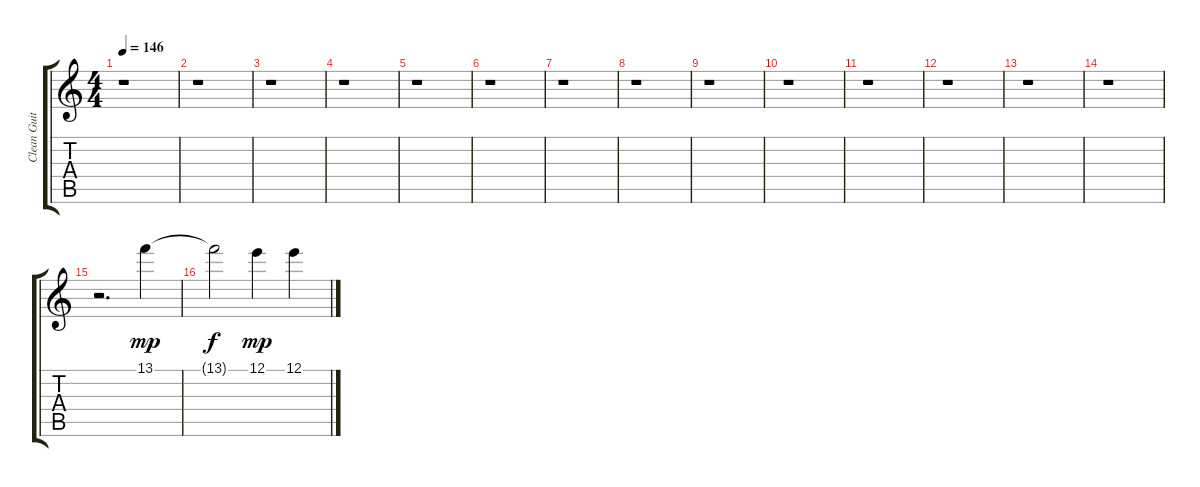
\track ("Clean Guitar" "Clean Guit") {instrument overdrivenguitar}
\staff {score tabs}
\tuning (E4 B3 G3 D3 A2 E2) {hide}
\ts (4 4)
\tempo 146
\clef g2
\ks c
r.1{dy f} |
r.1 |
r.1 |
r.1 |
r.1 |
r.1 |
r.1 |
r.1 |
r.1 |
r.1 |
r.1 |
r.1 |
r.1 |
r.1 |
r.2{d} 13.1.4{dy mp} |
13.1{t}.2{dy f} 12.1.4{dy mp} 12.1.4
